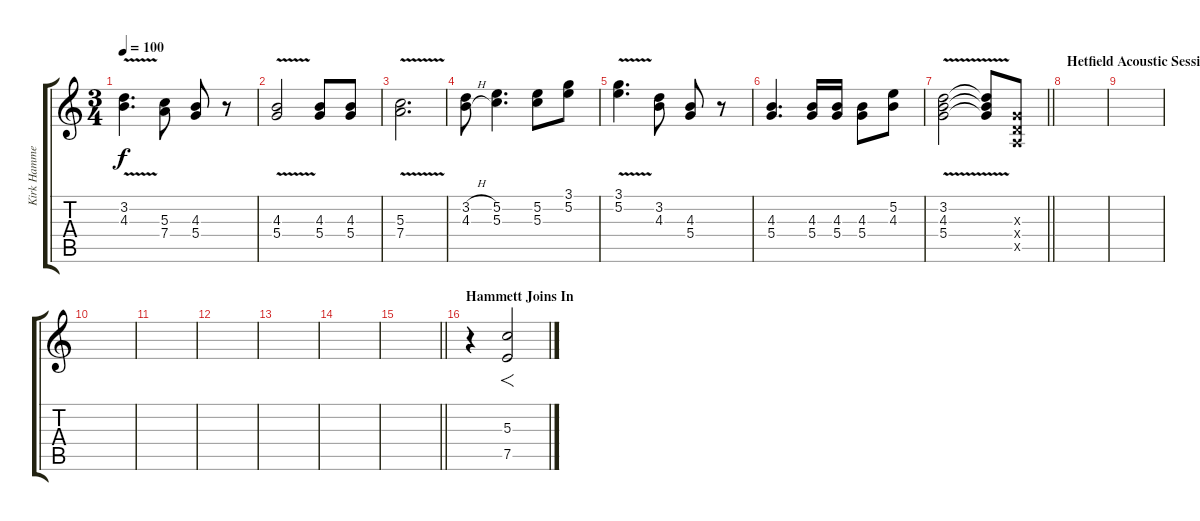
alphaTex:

\track ("Kirk Hammett" "Kirk Hamme") {instrument distortionguitar}
\staff {score tabs}
\tuning (E4 B3 G3 D3 A2 E2) {hide}
\ts (3 4)
\tempo 100
\clef g2
\ks c
(3.2{v} 4.3{v}).4{d dy f} (5.3 7.4).8 (4.3 5.4).8 r.8 |
(4.3{v} 5.4{v}).2 (4.3 5.4).8 (4.3 5.4).8 |
(5.3{v} 7.4{v}).2{d} |
(3.2{h} 4.3{h}).8 (5.2 5.3).4{d} (5.2 5.3).8 (3.1 5.2).8 |
(3.1{v} 5.2{v}).4{d} (3.2 4.3).8 (4.3 5.4).8 r.8 |
(4.3 5.4).4{d} (4.3 5.4).16 (4.3 5.4).16 (4.3 5.4).8 (5.2 4.3).8 |
\barLineRight lightlight
(3.2{v} 4.3{v} 5.4{v}).2 (3.2{t} 4.3{t} 5.4{t}).8 (0.3{x} 0.4{x} 0.5{x}).8 |
\section ("" "Hetfield Acoustic Session")
|
|
|
|
|
|
|
\barLineRight lightlight
|
\section ("" "Hammett Joins In")
r.4 (5.3 7.5).2{f}
